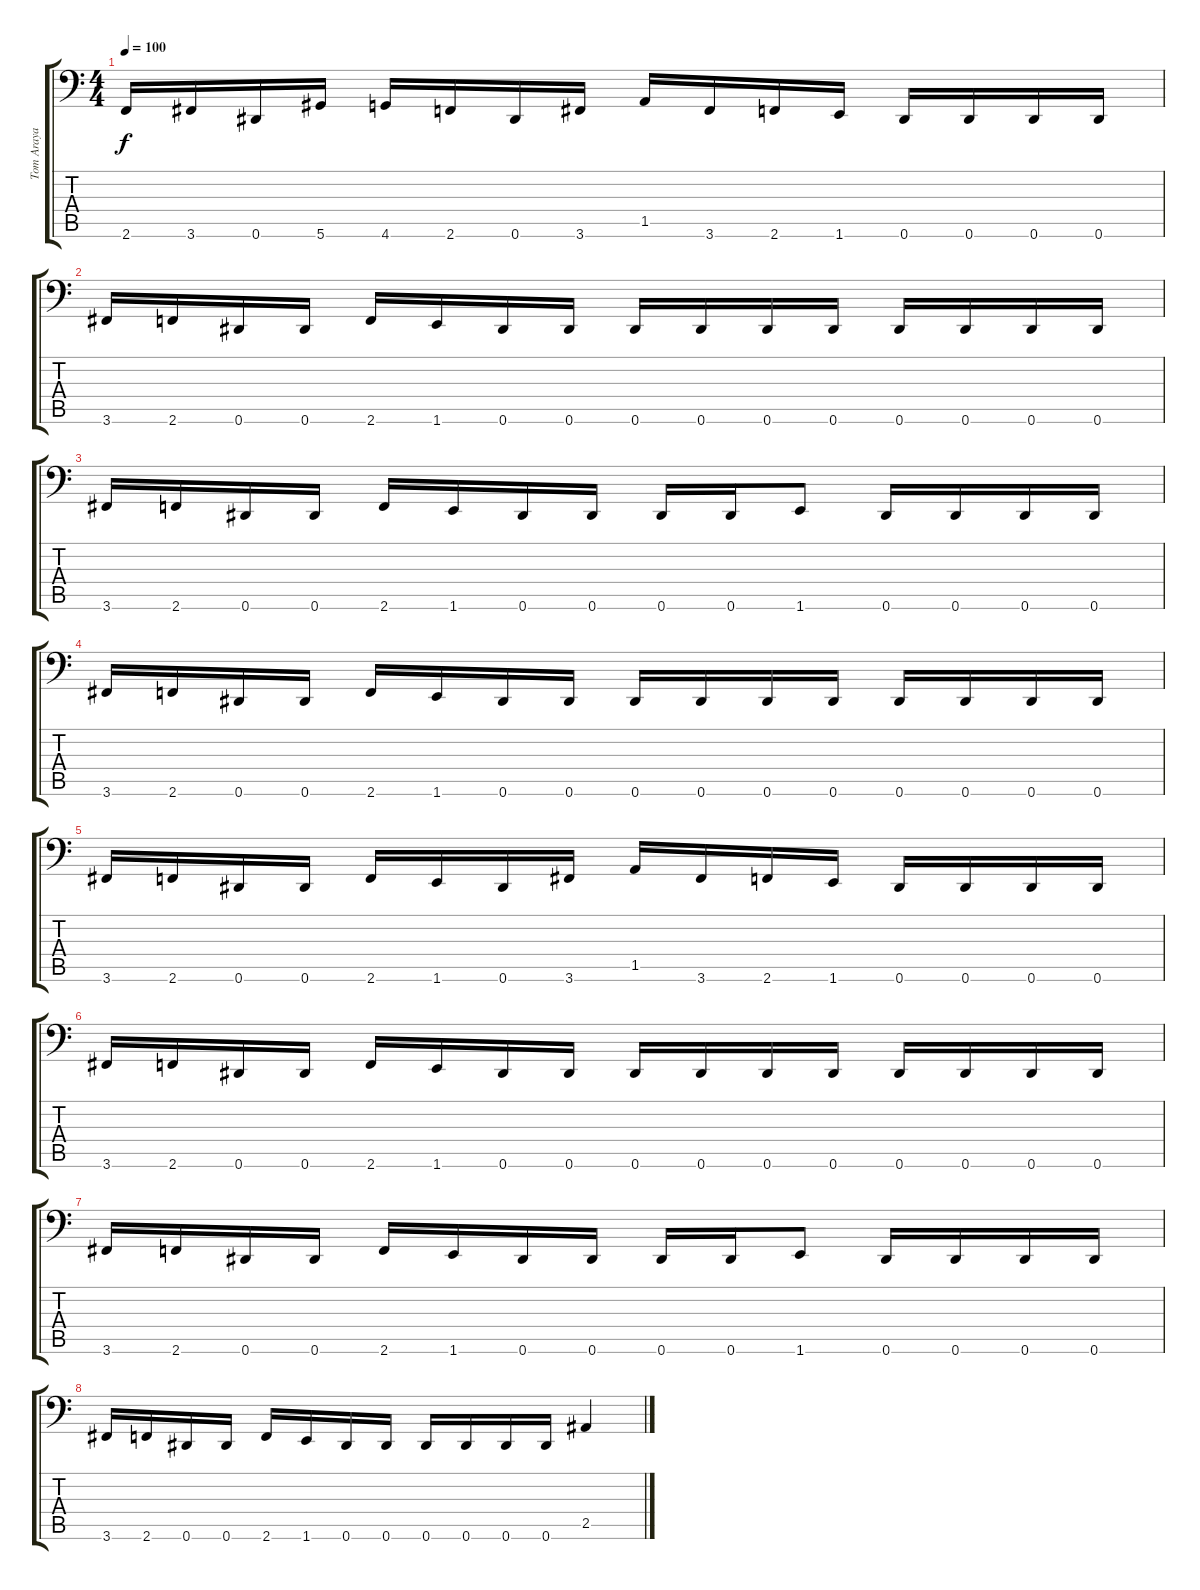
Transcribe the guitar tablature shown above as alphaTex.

\track ("Tom Araya" "Tom Araya") {instrument electricbasspick}
\staff {score tabs}
\tuning (Eb3 Bb2 Gb2 Db2 Ab1 Eb1) {hide}
\ts (4 4)
\tempo 100
\clef f4
\ks c
2.6.16{dy f} 3.6.16 0.6.16 5.6.16 4.6.16 2.6.16 0.6.16 3.6.16 1.5.16 3.6.16 2.6.16 1.6.16 0.6.16 0.6.16 0.6.16 0.6.16 |
3.6.16 2.6.16 0.6.16 0.6.16 2.6.16 1.6.16 0.6.16 0.6.16 0.6.16 0.6.16 0.6.16 0.6.16 0.6.16 0.6.16 0.6.16 0.6.16 |
3.6.16 2.6.16 0.6.16 0.6.16 2.6.16 1.6.16 0.6.16 0.6.16 0.6.16 0.6.16 1.6.8 0.6.16 0.6.16 0.6.16 0.6.16 |
3.6.16 2.6.16 0.6.16 0.6.16 2.6.16 1.6.16 0.6.16 0.6.16 0.6.16 0.6.16 0.6.16 0.6.16 0.6.16 0.6.16 0.6.16 0.6.16 |
3.6.16 2.6.16 0.6.16 0.6.16 2.6.16 1.6.16 0.6.16 3.6.16 1.5.16 3.6.16 2.6.16 1.6.16 0.6.16 0.6.16 0.6.16 0.6.16 |
3.6.16 2.6.16 0.6.16 0.6.16 2.6.16 1.6.16 0.6.16 0.6.16 0.6.16 0.6.16 0.6.16 0.6.16 0.6.16 0.6.16 0.6.16 0.6.16 |
3.6.16 2.6.16 0.6.16 0.6.16 2.6.16 1.6.16 0.6.16 0.6.16 0.6.16 0.6.16 1.6.8 0.6.16 0.6.16 0.6.16 0.6.16 |
3.6.16 2.6.16 0.6.16 0.6.16 2.6.16 1.6.16 0.6.16 0.6.16 0.6.16 0.6.16 0.6.16 0.6.16 2.5.4
